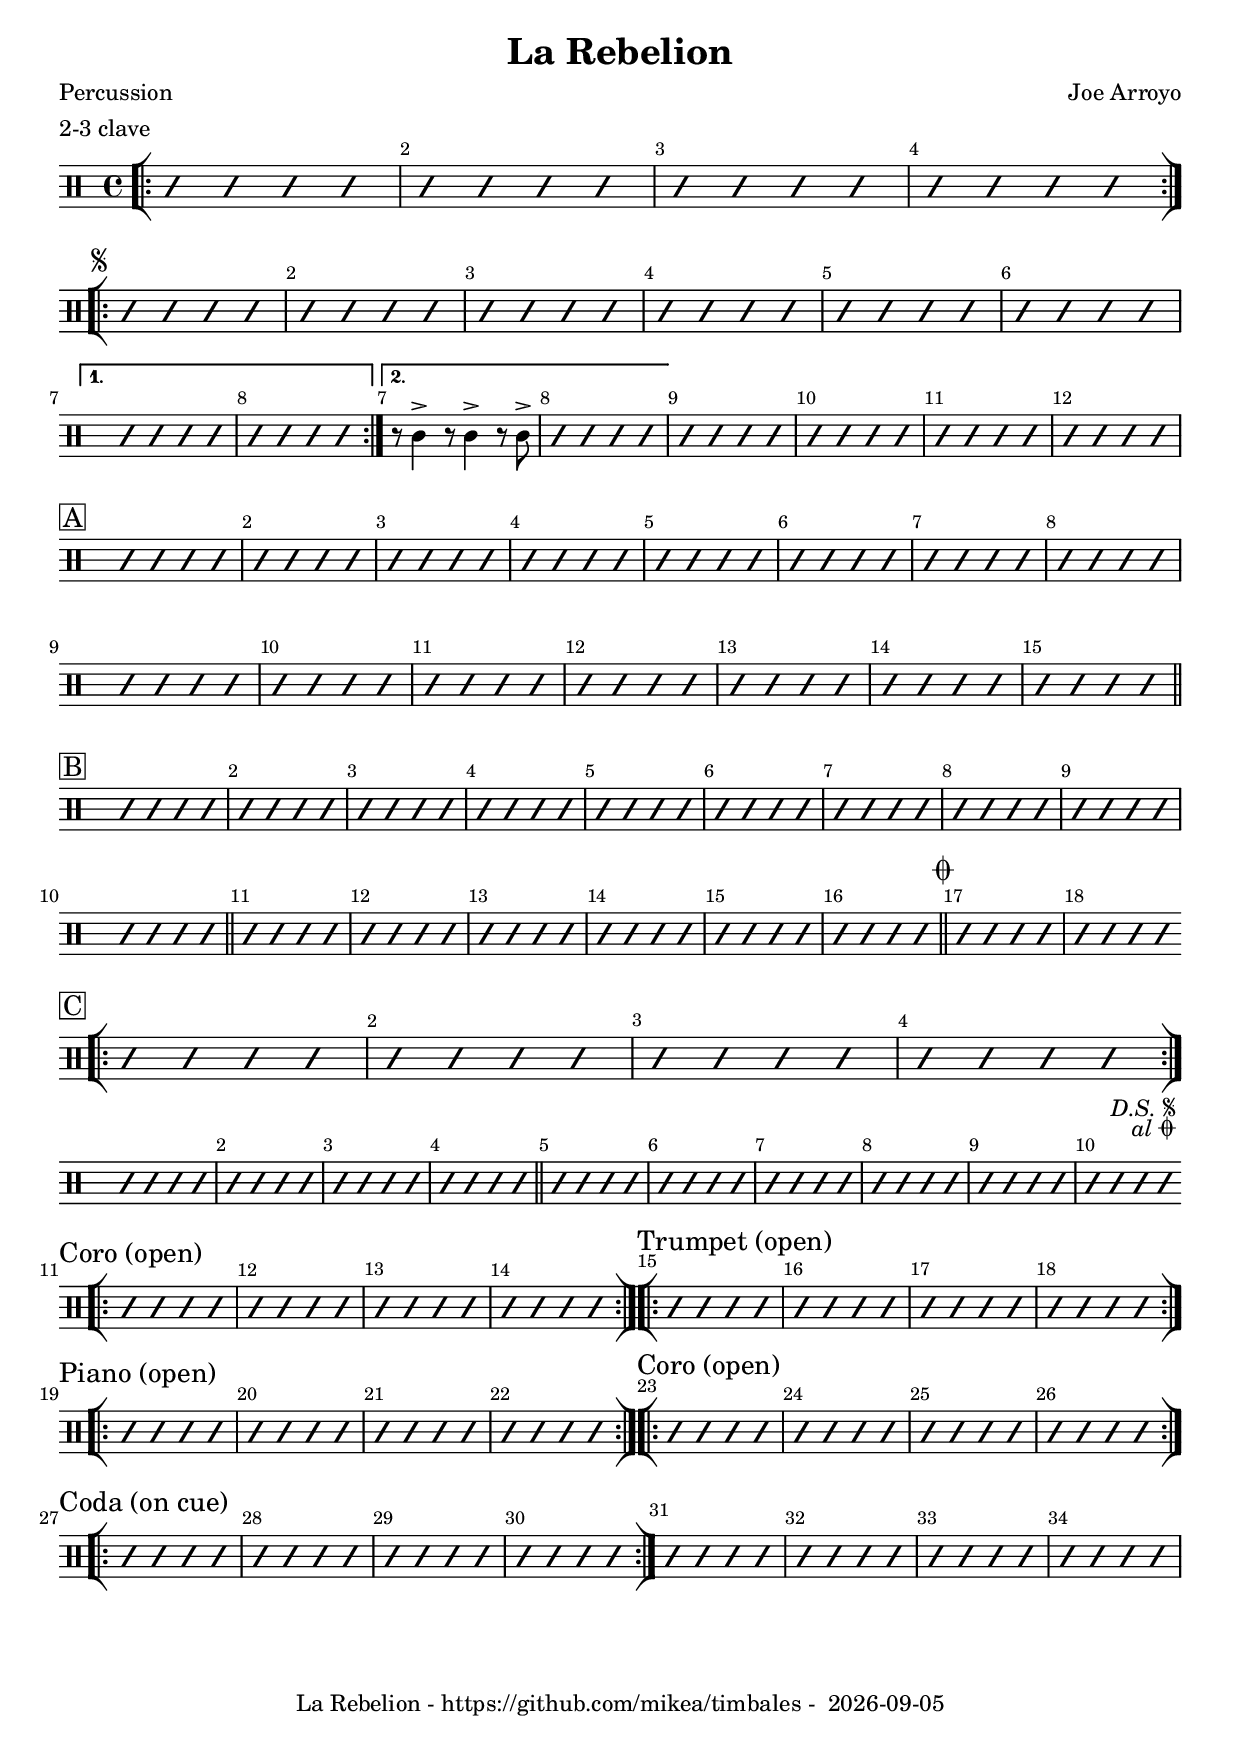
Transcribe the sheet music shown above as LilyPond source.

\version "2.24.2"
\include "common/all.ly"

date = #(strftime "%Y-%m-%d" (localtime (current-time)))

\header {
  title = "La Rebelion"
  composer = "Joe Arroyo"
  poet = "Percussion"
  meter = "2-3 clave"
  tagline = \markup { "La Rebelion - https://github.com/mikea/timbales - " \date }
}

rbar = { \set Score.currentBarNumber = 1 }

sect = #(define-music-function (text title) (string? string?)
  #{
    \rbar
    \break
    \sectionLabel \markup { \box { #text } #title }
  #}
)

\score {
    \drums {
        \override Score.BarNumber.break-visibility = ##(#f #t #t)

        % intro
        \bar "[|:" 
        \comp #4 | \comp #4 | \comp #4 | \comp #4 |
        \bar ":|][|:" 

        \break
        \repeat segno 2 {

          \rbar        
          \repeat volta 2 {
            \comp #4 | \comp #4 | \comp #4 | \comp #4 |
            \comp #4 | \comp #4 |

            \alternative {
              \volta 1 { | \comp #4 | \comp #4 | }
              \volta 2 { 
                { \set Score.currentBarNumber = 7 }
                | r8 timh4^> r8 timh4^> r8 timh8^> | \comp #4 | 
                }
            }
          }
            \comp #4 | \comp #4 | \comp #4 | \comp #4 |


          % A
          \sect "A" ""
          \comp #4 | \comp #4 | \comp #4 | \comp #4 |
          \comp #4 | \comp #4 | \comp #4 | \comp #4 |
          \comp #4 | \comp #4 | \comp #4 | \comp #4 |
          \comp #4 | \comp #4 | \comp #4 |
          \bar "||" 

          % B
          \sect "B" ""
          \comp #4 | \comp #4 | \comp #4 | \comp #4 |
          \comp #4 | \comp #4 | \comp #4 | \comp #4 |
          \comp #4 | \comp #4 | 
          \bar "||" 
          
          \comp #4 | \comp #4 | \comp #4 | \comp #4 |
          \comp #4 | \comp #4 | 
          \bar "||" 

          \alternative {
            \volta 1 {
              \comp #4 | \comp #4 |
              \bar "||" 

              % C
              \sect "C" ""
              \bar "[|:"
              \comp #4 | \comp #4 | \comp #4 | \comp #4 |
              \bar ":|]"
            }

            \volta 2 \volta #'() {
            }
          }
        }

        \break
        \rbar
        \comp #4 | \comp #4 | \comp #4 | \comp #4 |
        \bar "||" 
        \comp #4 | \comp #4 | \comp #4 | \comp #4 |
        \comp #4 | \comp #4

        \break
        \sectionLabel "Coro (open)"
        \bar "[|:"
        \comp #4 | \comp #4 | \comp #4 | \comp #4 |
        \bar ":|][|:"

        \sectionLabel "Trumpet (open)"
        \comp #4 | \comp #4 | \comp #4 | \comp #4 |
        \bar ":|][|:"

        \break
        \sectionLabel "Piano (open)"
        \comp #4 | \comp #4 | \comp #4 | \comp #4 |
        \bar ":|][|:"

        \sectionLabel "Coro (open)"
        \comp #4 | \comp #4 | \comp #4 | \comp #4 |
        \bar ":|][|:"

        \break
        \sectionLabel "Coda (on cue)"
        \comp #4 | \comp #4 | \comp #4 | \comp #4 |
        \bar ":|]"
        \comp #4 | \comp #4 | \comp #4 | \comp #4 |
    }
}
